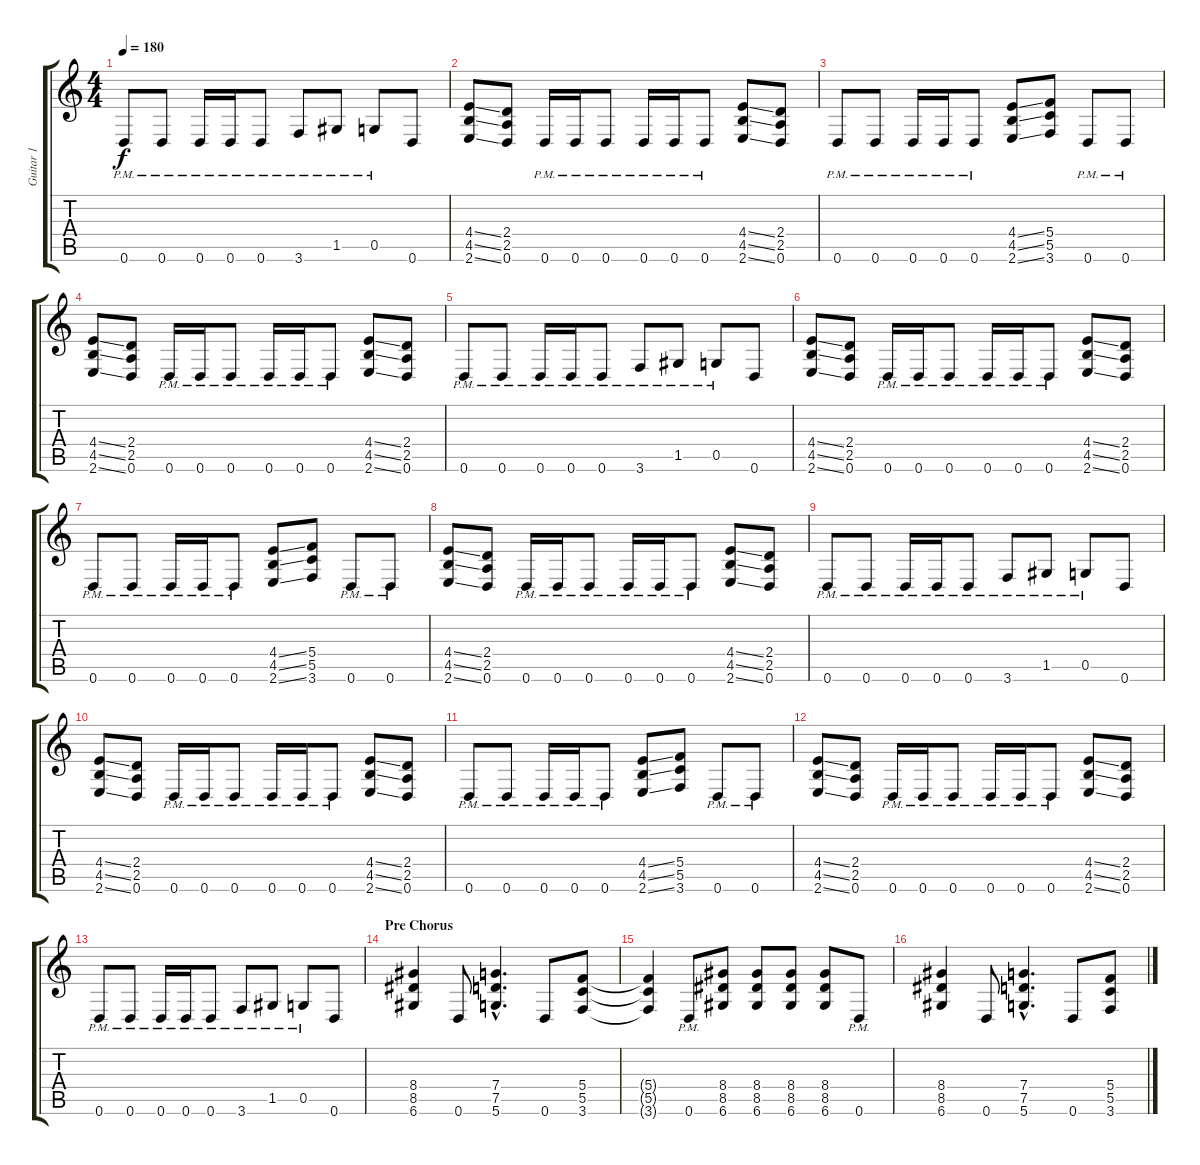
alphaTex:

\track ("Guitar 1" "Guitar 1") {instrument distortionguitar}
\staff {score tabs}
\tuning (D4 A3 F3 C3 G2 D2) {hide}
\ts (4 4)
\tempo 180
\clef g2
\ks c
0.6{pm}.8{dy f} 0.6{pm}.8 0.6{pm}.16 0.6{pm}.16 0.6{pm}.8 3.6{pm}.8 1.5{pm}.8 0.5{pm}.8 0.6.8 |
(4.4{ss} 4.5{ss} 2.6{ss}).8 (2.4 2.5 0.6).8 0.6{pm}.16 0.6{pm}.16 0.6{pm}.8 0.6{pm}.16 0.6{pm}.16 0.6{pm}.8 (4.4{ss} 4.5{ss} 2.6{ss}).8 (2.4 2.5 0.6).8 |
0.6{pm}.8 0.6{pm}.8 0.6{pm}.16 0.6{pm}.16 0.6{pm}.8 (4.4{ss} 4.5{ss} 2.6{ss}).8 (5.4 5.5 3.6).8 0.6{pm}.8 0.6{pm}.8 |
(4.4{ss} 4.5{ss} 2.6{ss}).8 (2.4 2.5 0.6).8 0.6{pm}.16 0.6{pm}.16 0.6{pm}.8 0.6{pm}.16 0.6{pm}.16 0.6{pm}.8 (4.4{ss} 4.5{ss} 2.6{ss}).8 (2.4 2.5 0.6).8 |
0.6{pm}.8 0.6{pm}.8 0.6{pm}.16 0.6{pm}.16 0.6{pm}.8 3.6{pm}.8 1.5{pm}.8 0.5{pm}.8 0.6.8 |
(4.4{ss} 4.5{ss} 2.6{ss}).8 (2.4 2.5 0.6).8 0.6{pm}.16 0.6{pm}.16 0.6{pm}.8 0.6{pm}.16 0.6{pm}.16 0.6{pm}.8 (4.4{ss} 4.5{ss} 2.6{ss}).8 (2.4 2.5 0.6).8 |
0.6{pm}.8 0.6{pm}.8 0.6{pm}.16 0.6{pm}.16 0.6{pm}.8 (4.4{ss} 4.5{ss} 2.6{ss}).8 (5.4 5.5 3.6).8 0.6{pm}.8 0.6{pm}.8 |
(4.4{ss} 4.5{ss} 2.6{ss}).8 (2.4 2.5 0.6).8 0.6{pm}.16 0.6{pm}.16 0.6{pm}.8 0.6{pm}.16 0.6{pm}.16 0.6{pm}.8 (4.4{ss} 4.5{ss} 2.6{ss}).8 (2.4 2.5 0.6).8 |
0.6{pm}.8 0.6{pm}.8 0.6{pm}.16 0.6{pm}.16 0.6{pm}.8 3.6{pm}.8 1.5{pm}.8 0.5{pm}.8 0.6.8 |
(4.4{ss} 4.5{ss} 2.6{ss}).8 (2.4 2.5 0.6).8 0.6{pm}.16 0.6{pm}.16 0.6{pm}.8 0.6{pm}.16 0.6{pm}.16 0.6{pm}.8 (4.4{ss} 4.5{ss} 2.6{ss}).8 (2.4 2.5 0.6).8 |
0.6{pm}.8 0.6{pm}.8 0.6{pm}.16 0.6{pm}.16 0.6{pm}.8 (4.4{ss} 4.5{ss} 2.6{ss}).8 (5.4 5.5 3.6).8 0.6{pm}.8 0.6{pm}.8 |
(4.4{ss} 4.5{ss} 2.6{ss}).8 (2.4 2.5 0.6).8 0.6{pm}.16 0.6{pm}.16 0.6{pm}.8 0.6{pm}.16 0.6{pm}.16 0.6{pm}.8 (4.4{ss} 4.5{ss} 2.6{ss}).8 (2.4 2.5 0.6).8 |
0.6{pm}.8 0.6{pm}.8 0.6{pm}.16 0.6{pm}.16 0.6{pm}.8 3.6{pm}.8 1.5{pm}.8 0.5{pm}.8 0.6.8 |
\section ("" "Pre Chorus")
(8.4 8.5 6.6).4 0.6.8 (7.4{hac} 7.5{hac} 5.6{hac}).4{d} 0.6.8 (5.4 5.5 3.6).8 |
(5.4{t} 5.5{t} 3.6{t}).4 0.6{pm}.8 (8.4 8.5 6.6).8 (8.4 8.5 6.6).8 (8.4 8.5 6.6).8 (8.4 8.5 6.6).8 0.6{pm}.8 |
(8.4 8.5 6.6).4 0.6.8 (7.4{hac} 7.5{hac} 5.6{hac}).4{d} 0.6.8 (5.4 5.5 3.6).8
